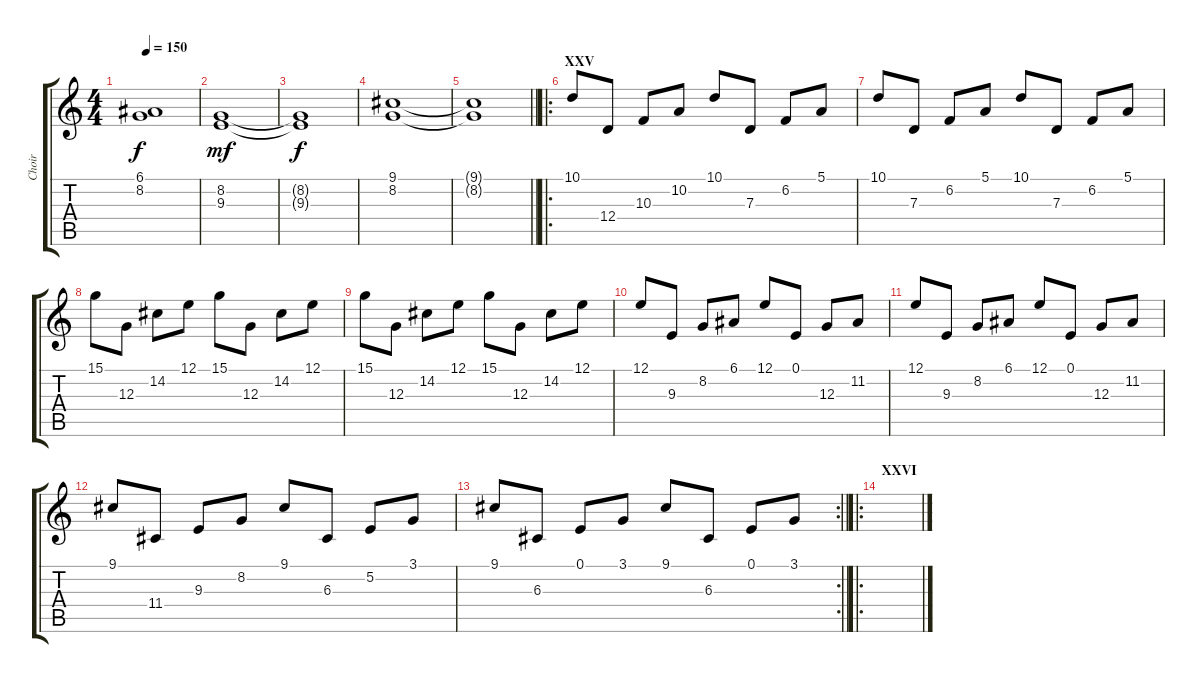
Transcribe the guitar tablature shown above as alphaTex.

\track ("Choir" "Choir") {instrument choiraahs}
\staff {score tabs}
\tuning (E4 B3 G3 D3 A2 E2) {hide}
\ts (4 4)
\tempo 150
\clef g2
\ks c
(6.1{t} 8.2{t}).1{dy f} |
(8.2 9.3).1{dy mf} |
(8.2{t} 9.3{t}).1{dy f} |
(9.1 8.2).1 |
\barLineRight lightlight
(9.1{t} 8.2{t}).1 |
\ro
\section ("" "XXV")
10.1.8{volume 11 instrument pizzicatostrings} 12.4.8 10.3.8 10.2.8 10.1.8 7.3.8 6.2.8 5.1.8 |
10.1.8 7.3.8 6.2.8 5.1.8 10.1.8 7.3.8 6.2.8 5.1.8 |
15.1.8 12.3.8 14.2.8 12.1.8 15.1.8 12.3.8 14.2.8 12.1.8 |
15.1.8 12.3.8 14.2.8 12.1.8 15.1.8 12.3.8 14.2.8 12.1.8 |
12.1.8 9.3.8 8.2.8 6.1.8 12.1.8 0.1.8 12.3.8 11.2.8 |
12.1.8 9.3.8 8.2.8 6.1.8 12.1.8 0.1.8 12.3.8 11.2.8 |
9.1.8 11.4.8 9.3.8 8.2.8 9.1.8 6.3.8 5.2.8 3.1.8 |
\rc 2
\barLineRight lightlight
9.1.8 6.3.8 0.1.8 3.1.8 9.1.8 6.3.8 0.1.8 3.1.8 |
\ro
\section ("" "XXVI")
